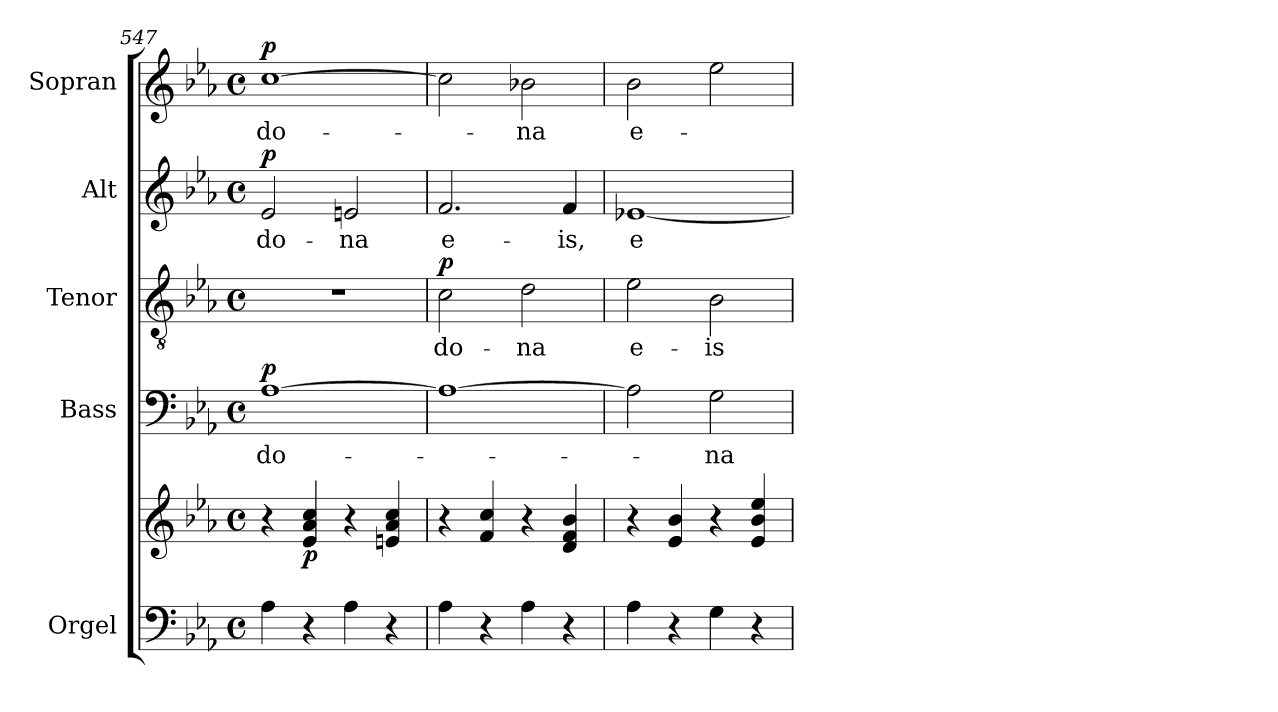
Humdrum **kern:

**kern	**kern	**dynam	**kern	**text	**dynam	**kern	**text	**dynam	**kern	**text	**dynam	**kern	**text	**dynam
*part5	*part5	*part5	*part4	*part4	*part4	*part3	*part3	*part3	*part2	*part2	*part2	*part1	*part1	*part1
*staff6	*staff5	*staff5/6	*staff4	*staff4	*staff4	*staff3	*staff3	*staff3	*staff2	*staff2	*staff2	*staff1	*staff1	*staff1
*I"Orgel	*	*	*I"Bass	*	*	*I"Tenor	*	*	*I"Alt	*	*	*I"Sopran	*	*
*I'Org.	*	*	*I'B.	*	*	*I'T.	*	*	*I'A.	*	*	*I'S.	*	*
*clefF4	*clefG2	*	*clefF4	*	*	*clefGv2	*	*	*clefG2	*	*	*clefG2	*	*
*k[b-e-a-]	*k[b-e-a-]	*	*k[b-e-a-]	*	*	*k[b-e-a-]	*	*	*k[b-e-a-]	*	*	*k[b-e-a-]	*	*
*E-:	*E-:	*	*E-:	*	*	*E-:	*	*	*E-:	*	*	*E-:	*	*
*M4/4	*M4/4	*	*M4/4	*	*	*M4/4	*	*	*M4/4	*	*	*M4/4	*	*
*met(c)	*met(c)	*	*met(c)	*	*	*met(c)	*	*	*met(c)	*	*	*met(c)	*	*
=547	=547	=547	=547	=547	=547	=547	=547	=547	=547	=547	=547	=547	=547	=547
!	!	!	!	!LO:LY:b	!LO:DY:a	!	!	!	!	!LO:LY:b	!LO:DY:a	!	!LO:LY:b	!LO:DY:a
4A-\	4r	.	[1A-	do-	p	1r	.	.	2e-/	do-	p	[1cc	do-	p
!	!	!LO:DY:b	!	!	!	!	!	!	!	!	!	!	!	!
4r	4e-/ 4a-/ 4cc/	p	.	.	.	.	.	.	.	.	.	.	.	.
!	!	!	!	!	!	!	!	!	!	!LO:LY:b	!	!	!	!
4A-\	4r	.	.	.	.	.	.	.	2en/	-na	.	.	.	.
4r	4en/ 4a-/ 4cc/	.	.	.	.	.	.	.	.	.	.	.	.	.
=548	=548	=548	=548	=548	=548	=548	=548	=548	=548	=548	=548	=548	=548	=548
!	!	!	!	!	!	!	!LO:LY:b	!LO:DY:a	!	!LO:LY:b	!	!	!	!
4A-\	4r	.	1A-_	.	.	2c\	do-	p	2.f/	e-	.	2cc\]	.	.
4r	4f/ 4cc/	.	.	.	.	.	.	.	.	.	.	.	.	.
!	!	!	!	!	!	!	!LO:LY:b	!	!	!	!	!	!LO:LY:b	!
4A-\	4r	.	.	.	.	2d\	-na	.	.	.	.	2b-X\	-na	.
!	!	!	!	!	!	!	!	!	!	!LO:LY:b	!	!	!	!
4r	4d/ 4f/ 4b-/	.	.	.	.	.	.	.	4f/	-is,	.	.	.	.
!!LO:LB:g=z
=549	=549	=549	=549	=549	=549	=549	=549	=549	=549	=549	=549	=549	=549	=549
!	!	!	!	!	!	!	!LO:LY:b	!	!	!LO:LY:b	!	!	!LO:LY:b	!
4A-\	4r	.	2A-\]	.	.	2e-\	e-	.	[1e-X	e-	.	2b-\	e-	.
4r	4e-/ 4b-/	.	.	.	.	.	.	.	.	.	.	.	.	.
!	!	!	!	!LO:LY:b	!	!	!LO:LY:b	!	!	!	!	!	!	!
4G\	4r	.	2G\	-na	.	2B-\	-is	.	.	.	.	2ee-\	.	.
4r	4e-/ 4b-/ 4ee-/	.	.	.	.	.	.	.	.	.	.	.	.	.
=	=	=	=	=	=	=	=	=	=	=	=	=	=	=
*-	*-	*-	*-	*-	*-	*-	*-	*-	*-	*-	*-	*-	*-	*-
